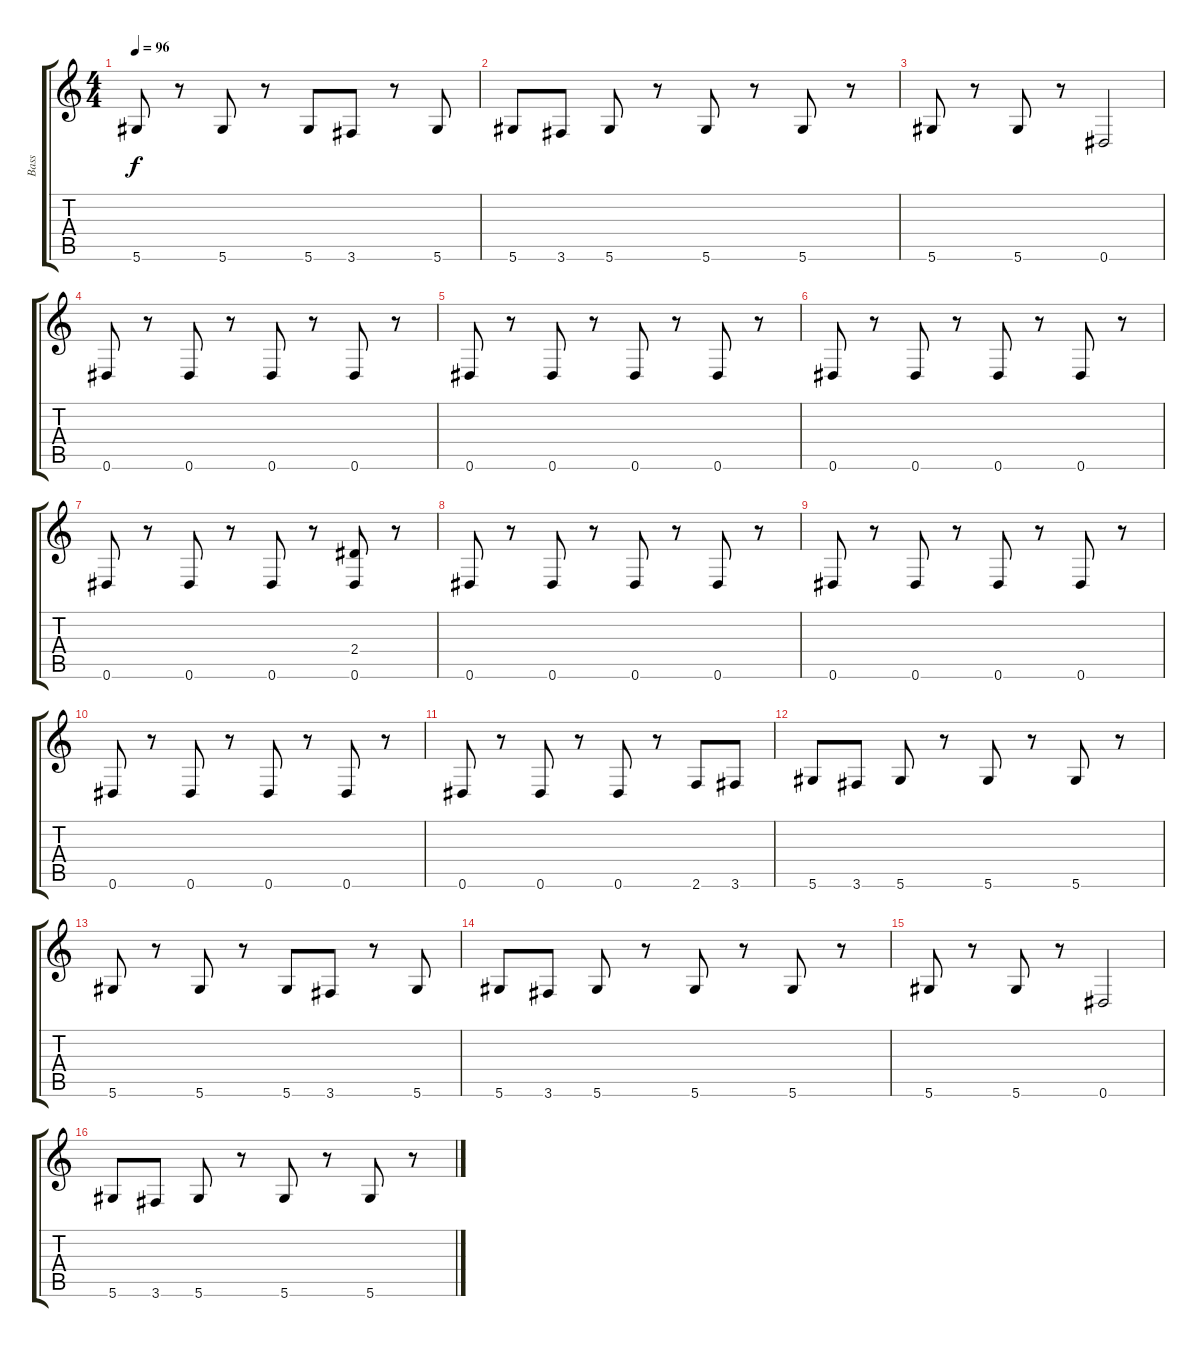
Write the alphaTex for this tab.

\track ("Bass" "Bass") {instrument electricbassfinger}
\staff {score tabs}
\tuning (Eb4 Bb3 Gb3 Db3 Ab2 Eb2) {hide}
\ts (4 4)
\tempo 96
\clef g2
\ks c
5.6.8{dy f} r.8 5.6.8 r.8 5.6.8 3.6.8 r.8 5.6.8 |
5.6.8 3.6.8 5.6.8 r.8 5.6.8 r.8 5.6.8 r.8 |
5.6.8 r.8 5.6.8 r.8 0.6.2 |
0.6.8 r.8 0.6.8 r.8 0.6.8 r.8 0.6.8 r.8 |
0.6.8 r.8 0.6.8 r.8 0.6.8 r.8 0.6.8 r.8 |
0.6.8 r.8 0.6.8 r.8 0.6.8 r.8 0.6.8 r.8 |
0.6.8 r.8 0.6.8 r.8 0.6.8 r.8 (2.4 0.6).8 r.8 |
0.6.8 r.8 0.6.8 r.8 0.6.8 r.8 0.6.8 r.8 |
0.6.8 r.8 0.6.8 r.8 0.6.8 r.8 0.6.8 r.8 |
0.6.8 r.8 0.6.8 r.8 0.6.8 r.8 0.6.8 r.8 |
0.6.8 r.8 0.6.8 r.8 0.6.8 r.8 2.6.8 3.6.8 |
5.6.8 3.6.8 5.6.8 r.8 5.6.8 r.8 5.6.8 r.8 |
5.6.8 r.8 5.6.8 r.8 5.6.8 3.6.8 r.8 5.6.8 |
5.6.8 3.6.8 5.6.8 r.8 5.6.8 r.8 5.6.8 r.8 |
5.6.8 r.8 5.6.8 r.8 0.6.2 |
5.6.8 3.6.8 5.6.8 r.8 5.6.8 r.8 5.6.8 r.8
